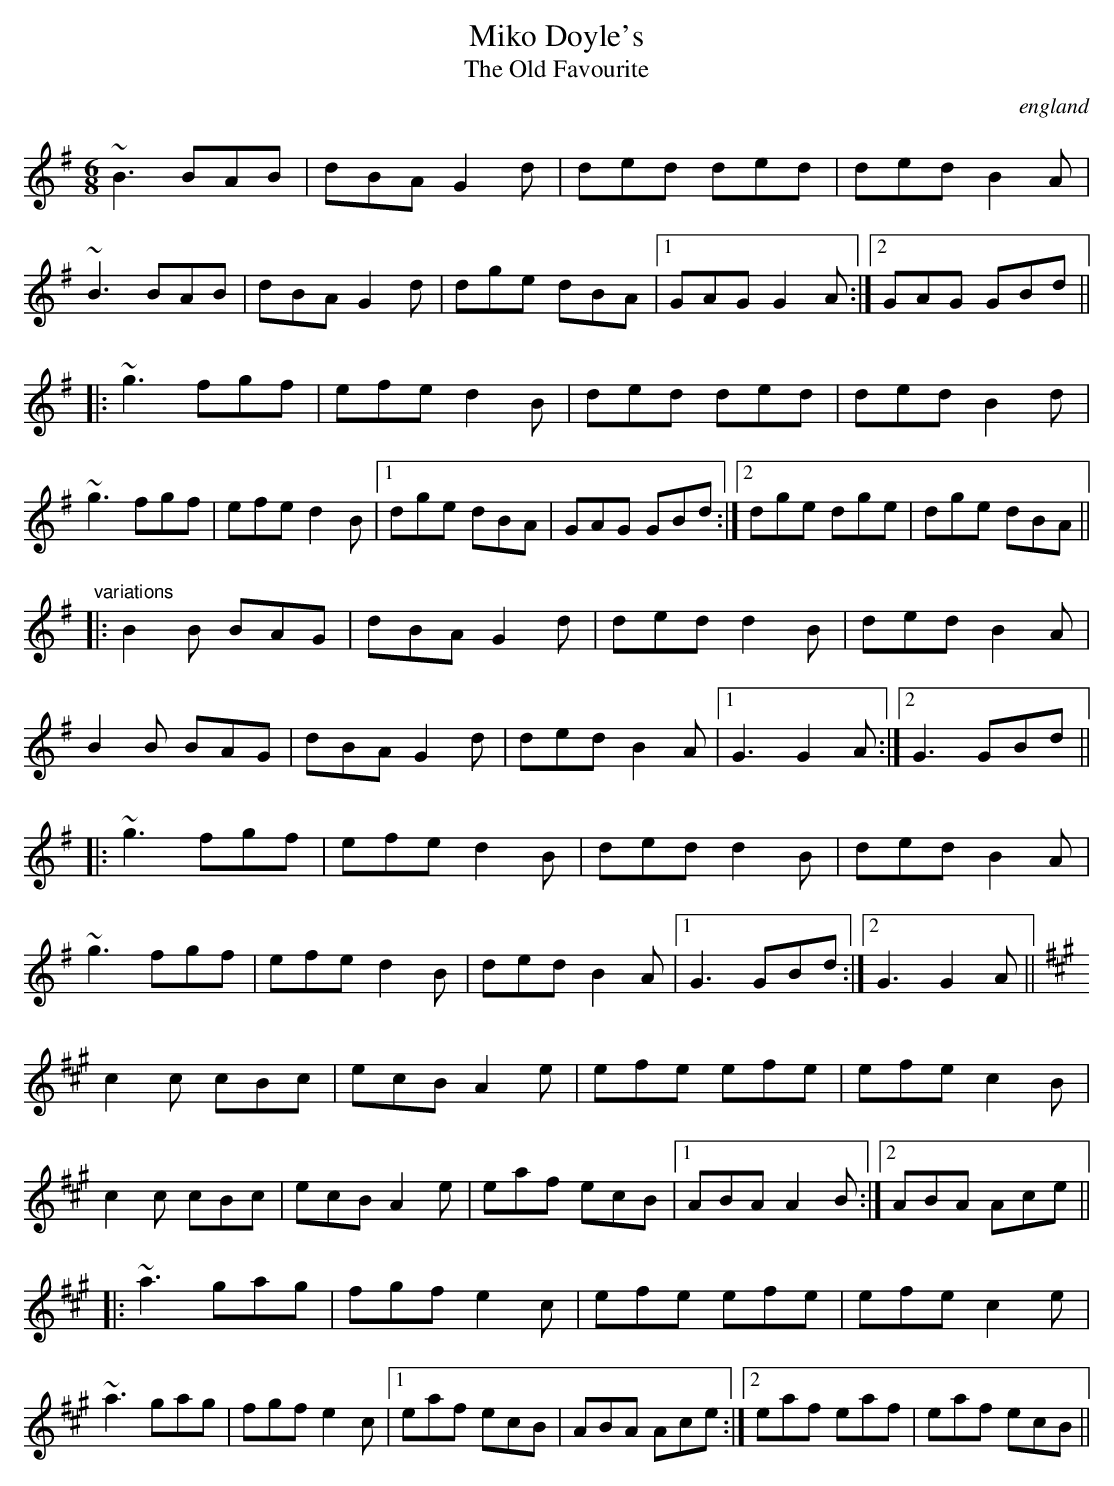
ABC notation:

X:1
T:Miko Doyle's
T:Old Favourite, The
O:england
M:6/8
K:G
~B3 BAB|dBA G2d|ded ded|ded B2A|
~B3 BAB|dBA G2d|dge dBA|1 GAG G2A:|2 GAG GBd||
|:~g3 fgf|efe d2B|ded ded|ded B2d|
~g3 fgf|efe d2B|1 dge dBA|GAG GBd:|2 dge dge|dge dBA||
"variations"
|:B2B BAG|dBA G2d|ded d2B|ded B2A|
B2B BAG|dBA G2d|ded B2A|1 G3 G2A:|2 G3 GBd||
|:~g3 fgf|efe d2B|ded d2B|ded B2A|
~g3 fgf|efe d2B|ded B2A|1 G3 GBd:|2 G3 G2A||
K:A
c2c cBc|ecB A2e|efe efe|efe c2B|
c2c cBc|ecB A2e|eaf ecB|1 ABA A2B:|2 ABA Ace||
|:~a3 gag|fgf e2c|efe efe|efe c2e|
~a3 gag|fgf e2c|1 eaf ecB|ABA Ace:|2 eaf eaf|eaf ecB||
